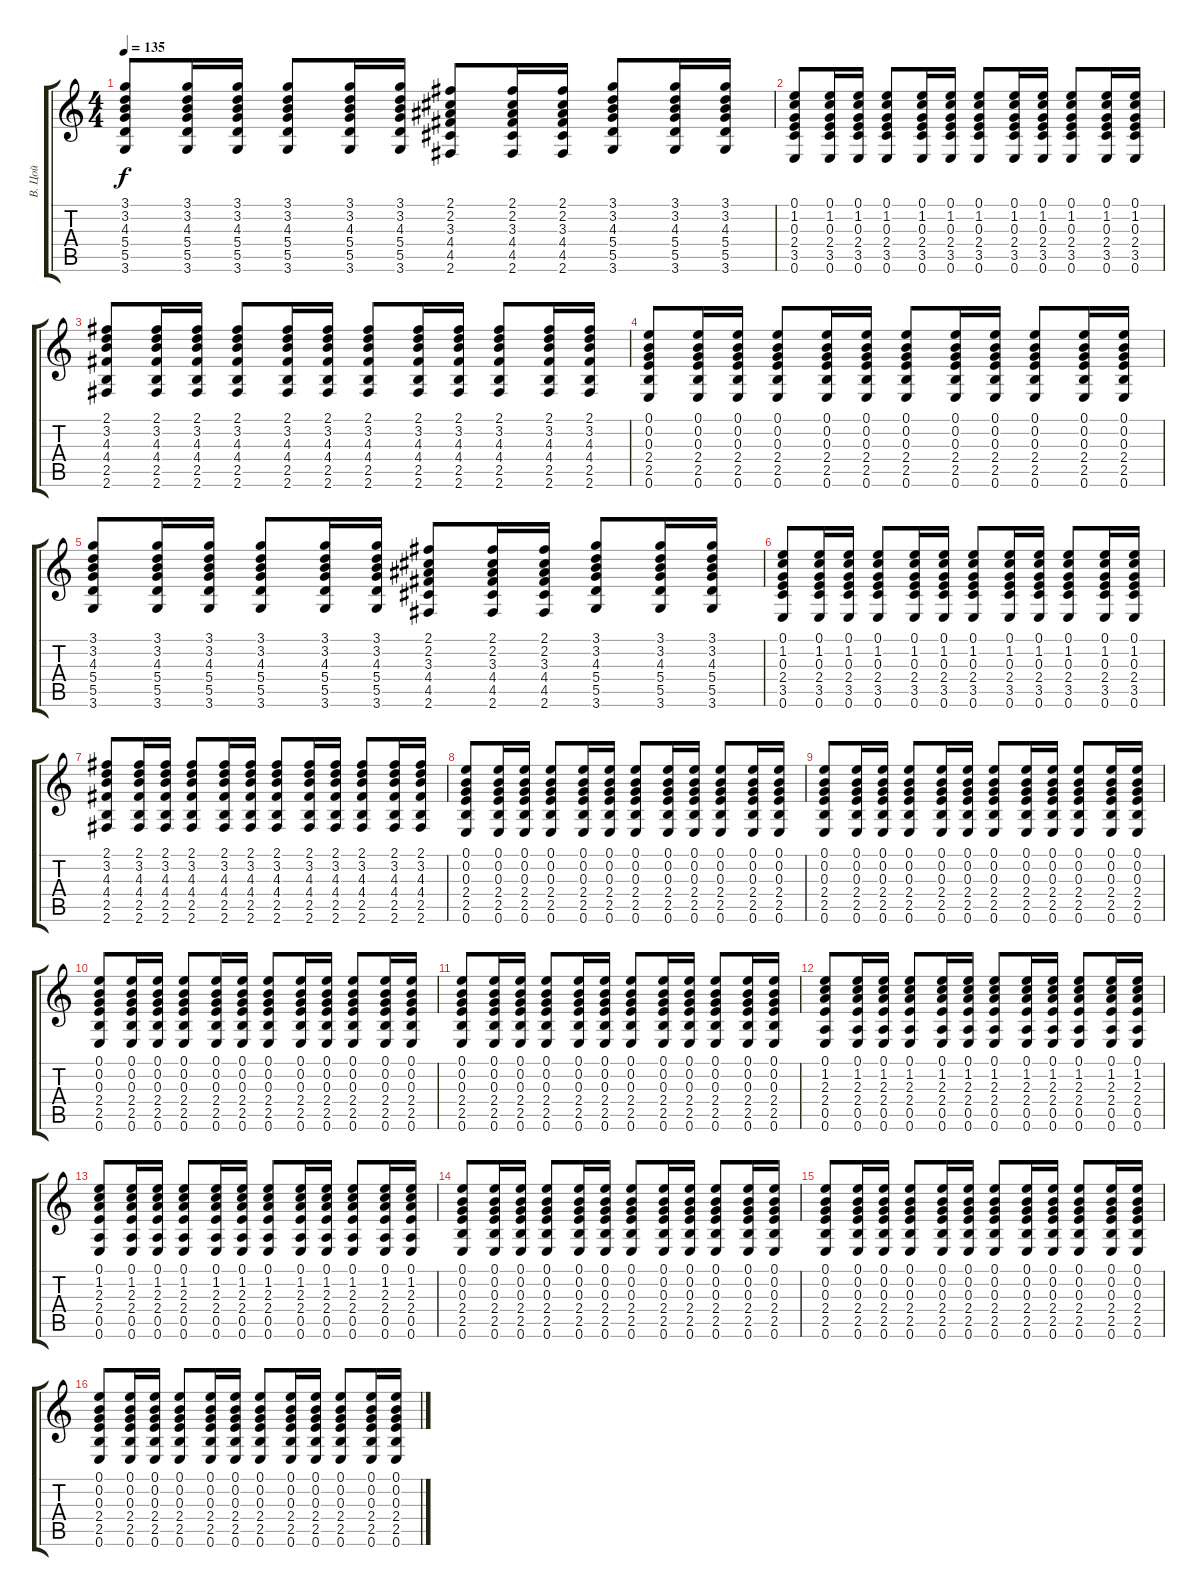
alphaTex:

\track ("В. Цой" "В. Цой") {instrument acousticguitarsteel}
\staff {score tabs}
\tuning (E4 B3 G3 D3 A2 E2) {hide}
\ts (4 4)
\tempo 135
\clef g2
\ks c
(3.1 3.2 4.3 5.4 5.5 3.6).8{dy f} (3.1 3.2 4.3 5.4 5.5 3.6).16 (3.1 3.2 4.3 5.4 5.5 3.6).16 (3.1 3.2 4.3 5.4 5.5 3.6).8 (3.1 3.2 4.3 5.4 5.5 3.6).16 (3.1 3.2 4.3 5.4 5.5 3.6).16 (2.1 2.2 3.3 4.4 4.5 2.6).8 (2.1 2.2 3.3 4.4 4.5 2.6).16 (2.1 2.2 3.3 4.4 4.5 2.6).16 (3.1 3.2 4.3 5.4 5.5 3.6).8 (3.1 3.2 4.3 5.4 5.5 3.6).16 (3.1 3.2 4.3 5.4 5.5 3.6).16 |
(0.1 1.2 0.3 2.4 3.5 0.6).8 (0.1 1.2 0.3 2.4 3.5 0.6).16 (0.1 1.2 0.3 2.4 3.5 0.6).16 (0.1 1.2 0.3 2.4 3.5 0.6).8 (0.1 1.2 0.3 2.4 3.5 0.6).16 (0.1 1.2 0.3 2.4 3.5 0.6).16 (0.1 1.2 0.3 2.4 3.5 0.6).8 (0.1 1.2 0.3 2.4 3.5 0.6).16 (0.1 1.2 0.3 2.4 3.5 0.6).16 (0.1 1.2 0.3 2.4 3.5 0.6).8 (0.1 1.2 0.3 2.4 3.5 0.6).16 (0.1 1.2 0.3 2.4 3.5 0.6).16 |
(2.1 3.2 4.3 4.4 2.5 2.6).8 (2.1 3.2 4.3 4.4 2.5 2.6).16 (2.1 3.2 4.3 4.4 2.5 2.6).16 (2.1 3.2 4.3 4.4 2.5 2.6).8 (2.1 3.2 4.3 4.4 2.5 2.6).16 (2.1 3.2 4.3 4.4 2.5 2.6).16 (2.1 3.2 4.3 4.4 2.5 2.6).8 (2.1 3.2 4.3 4.4 2.5 2.6).16 (2.1 3.2 4.3 4.4 2.5 2.6).16 (2.1 3.2 4.3 4.4 2.5 2.6).8 (2.1 3.2 4.3 4.4 2.5 2.6).16 (2.1 3.2 4.3 4.4 2.5 2.6).16 |
(0.1 0.2 0.3 2.4 2.5 0.6).8 (0.1 0.2 0.3 2.4 2.5 0.6).16 (0.1 0.2 0.3 2.4 2.5 0.6).16 (0.1 0.2 0.3 2.4 2.5 0.6).8 (0.1 0.2 0.3 2.4 2.5 0.6).16 (0.1 0.2 0.3 2.4 2.5 0.6).16 (0.1 0.2 0.3 2.4 2.5 0.6).8 (0.1 0.2 0.3 2.4 2.5 0.6).16 (0.1 0.2 0.3 2.4 2.5 0.6).16 (0.1 0.2 0.3 2.4 2.5 0.6).8 (0.1 0.2 0.3 2.4 2.5 0.6).16 (0.1 0.2 0.3 2.4 2.5 0.6).16 |
(3.1 3.2 4.3 5.4 5.5 3.6).8 (3.1 3.2 4.3 5.4 5.5 3.6).16 (3.1 3.2 4.3 5.4 5.5 3.6).16 (3.1 3.2 4.3 5.4 5.5 3.6).8 (3.1 3.2 4.3 5.4 5.5 3.6).16 (3.1 3.2 4.3 5.4 5.5 3.6).16 (2.1 2.2 3.3 4.4 4.5 2.6).8 (2.1 2.2 3.3 4.4 4.5 2.6).16 (2.1 2.2 3.3 4.4 4.5 2.6).16 (3.1 3.2 4.3 5.4 5.5 3.6).8 (3.1 3.2 4.3 5.4 5.5 3.6).16 (3.1 3.2 4.3 5.4 5.5 3.6).16 |
(0.1 1.2 0.3 2.4 3.5 0.6).8 (0.1 1.2 0.3 2.4 3.5 0.6).16 (0.1 1.2 0.3 2.4 3.5 0.6).16 (0.1 1.2 0.3 2.4 3.5 0.6).8 (0.1 1.2 0.3 2.4 3.5 0.6).16 (0.1 1.2 0.3 2.4 3.5 0.6).16 (0.1 1.2 0.3 2.4 3.5 0.6).8 (0.1 1.2 0.3 2.4 3.5 0.6).16 (0.1 1.2 0.3 2.4 3.5 0.6).16 (0.1 1.2 0.3 2.4 3.5 0.6).8 (0.1 1.2 0.3 2.4 3.5 0.6).16 (0.1 1.2 0.3 2.4 3.5 0.6).16 |
(2.1 3.2 4.3 4.4 2.5 2.6).8 (2.1 3.2 4.3 4.4 2.5 2.6).16 (2.1 3.2 4.3 4.4 2.5 2.6).16 (2.1 3.2 4.3 4.4 2.5 2.6).8 (2.1 3.2 4.3 4.4 2.5 2.6).16 (2.1 3.2 4.3 4.4 2.5 2.6).16 (2.1 3.2 4.3 4.4 2.5 2.6).8 (2.1 3.2 4.3 4.4 2.5 2.6).16 (2.1 3.2 4.3 4.4 2.5 2.6).16 (2.1 3.2 4.3 4.4 2.5 2.6).8 (2.1 3.2 4.3 4.4 2.5 2.6).16 (2.1 3.2 4.3 4.4 2.5 2.6).16 |
(0.1 0.2 0.3 2.4 2.5 0.6).8 (0.1 0.2 0.3 2.4 2.5 0.6).16 (0.1 0.2 0.3 2.4 2.5 0.6).16 (0.1 0.2 0.3 2.4 2.5 0.6).8 (0.1 0.2 0.3 2.4 2.5 0.6).16 (0.1 0.2 0.3 2.4 2.5 0.6).16 (0.1 0.2 0.3 2.4 2.5 0.6).8 (0.1 0.2 0.3 2.4 2.5 0.6).16 (0.1 0.2 0.3 2.4 2.5 0.6).16 (0.1 0.2 0.3 2.4 2.5 0.6).8 (0.1 0.2 0.3 2.4 2.5 0.6).16 (0.1 0.2 0.3 2.4 2.5 0.6).16 |
(0.1 0.2 0.3 2.4 2.5 0.6).8 (0.1 0.2 0.3 2.4 2.5 0.6).16 (0.1 0.2 0.3 2.4 2.5 0.6).16 (0.1 0.2 0.3 2.4 2.5 0.6).8 (0.1 0.2 0.3 2.4 2.5 0.6).16 (0.1 0.2 0.3 2.4 2.5 0.6).16 (0.1 0.2 0.3 2.4 2.5 0.6).8 (0.1 0.2 0.3 2.4 2.5 0.6).16 (0.1 0.2 0.3 2.4 2.5 0.6).16 (0.1 0.2 0.3 2.4 2.5 0.6).8 (0.1 0.2 0.3 2.4 2.5 0.6).16 (0.1 0.2 0.3 2.4 2.5 0.6).16 |
(0.1 0.2 0.3 2.4 2.5 0.6).8 (0.1 0.2 0.3 2.4 2.5 0.6).16 (0.1 0.2 0.3 2.4 2.5 0.6).16 (0.1 0.2 0.3 2.4 2.5 0.6).8 (0.1 0.2 0.3 2.4 2.5 0.6).16 (0.1 0.2 0.3 2.4 2.5 0.6).16 (0.1 0.2 0.3 2.4 2.5 0.6).8 (0.1 0.2 0.3 2.4 2.5 0.6).16 (0.1 0.2 0.3 2.4 2.5 0.6).16 (0.1 0.2 0.3 2.4 2.5 0.6).8 (0.1 0.2 0.3 2.4 2.5 0.6).16 (0.1 0.2 0.3 2.4 2.5 0.6).16 |
(0.1 0.2 0.3 2.4 2.5 0.6).8 (0.1 0.2 0.3 2.4 2.5 0.6).16 (0.1 0.2 0.3 2.4 2.5 0.6).16 (0.1 0.2 0.3 2.4 2.5 0.6).8 (0.1 0.2 0.3 2.4 2.5 0.6).16 (0.1 0.2 0.3 2.4 2.5 0.6).16 (0.1 0.2 0.3 2.4 2.5 0.6).8 (0.1 0.2 0.3 2.4 2.5 0.6).16 (0.1 0.2 0.3 2.4 2.5 0.6).16 (0.1 0.2 0.3 2.4 2.5 0.6).8 (0.1 0.2 0.3 2.4 2.5 0.6).16 (0.1 0.2 0.3 2.4 2.5 0.6).16 |
(0.1 1.2 2.3 2.4 0.5 0.6).8 (0.1 1.2 2.3 2.4 0.5 0.6).16 (0.1 1.2 2.3 2.4 0.5 0.6).16 (0.1 1.2 2.3 2.4 0.5 0.6).8 (0.1 1.2 2.3 2.4 0.5 0.6).16 (0.1 1.2 2.3 2.4 0.5 0.6).16 (0.1 1.2 2.3 2.4 0.5 0.6).8 (0.1 1.2 2.3 2.4 0.5 0.6).16 (0.1 1.2 2.3 2.4 0.5 0.6).16 (0.1 1.2 2.3 2.4 0.5 0.6).8 (0.1 1.2 2.3 2.4 0.5 0.6).16 (0.1 1.2 2.3 2.4 0.5 0.6).16 |
(0.1 1.2 2.3 2.4 0.5 0.6).8 (0.1 1.2 2.3 2.4 0.5 0.6).16 (0.1 1.2 2.3 2.4 0.5 0.6).16 (0.1 1.2 2.3 2.4 0.5 0.6).8 (0.1 1.2 2.3 2.4 0.5 0.6).16 (0.1 1.2 2.3 2.4 0.5 0.6).16 (0.1 1.2 2.3 2.4 0.5 0.6).8 (0.1 1.2 2.3 2.4 0.5 0.6).16 (0.1 1.2 2.3 2.4 0.5 0.6).16 (0.1 1.2 2.3 2.4 0.5 0.6).8 (0.1 1.2 2.3 2.4 0.5 0.6).16 (0.1 1.2 2.3 2.4 0.5 0.6).16 |
(0.1 0.2 0.3 2.4 2.5 0.6).8 (0.1 0.2 0.3 2.4 2.5 0.6).16 (0.1 0.2 0.3 2.4 2.5 0.6).16 (0.1 0.2 0.3 2.4 2.5 0.6).8 (0.1 0.2 0.3 2.4 2.5 0.6).16 (0.1 0.2 0.3 2.4 2.5 0.6).16 (0.1 0.2 0.3 2.4 2.5 0.6).8 (0.1 0.2 0.3 2.4 2.5 0.6).16 (0.1 0.2 0.3 2.4 2.5 0.6).16 (0.1 0.2 0.3 2.4 2.5 0.6).8 (0.1 0.2 0.3 2.4 2.5 0.6).16 (0.1 0.2 0.3 2.4 2.5 0.6).16 |
(0.1 0.2 0.3 2.4 2.5 0.6).8 (0.1 0.2 0.3 2.4 2.5 0.6).16 (0.1 0.2 0.3 2.4 2.5 0.6).16 (0.1 0.2 0.3 2.4 2.5 0.6).8 (0.1 0.2 0.3 2.4 2.5 0.6).16 (0.1 0.2 0.3 2.4 2.5 0.6).16 (0.1 0.2 0.3 2.4 2.5 0.6).8 (0.1 0.2 0.3 2.4 2.5 0.6).16 (0.1 0.2 0.3 2.4 2.5 0.6).16 (0.1 0.2 0.3 2.4 2.5 0.6).8 (0.1 0.2 0.3 2.4 2.5 0.6).16 (0.1 0.2 0.3 2.4 2.5 0.6).16 |
(0.1 0.2 0.3 2.4 2.5 0.6).8 (0.1 0.2 0.3 2.4 2.5 0.6).16 (0.1 0.2 0.3 2.4 2.5 0.6).16 (0.1 0.2 0.3 2.4 2.5 0.6).8 (0.1 0.2 0.3 2.4 2.5 0.6).16 (0.1 0.2 0.3 2.4 2.5 0.6).16 (0.1 0.2 0.3 2.4 2.5 0.6).8 (0.1 0.2 0.3 2.4 2.5 0.6).16 (0.1 0.2 0.3 2.4 2.5 0.6).16 (0.1 0.2 0.3 2.4 2.5 0.6).8 (0.1 0.2 0.3 2.4 2.5 0.6).16 (0.1 0.2 0.3 2.4 2.5 0.6).16
